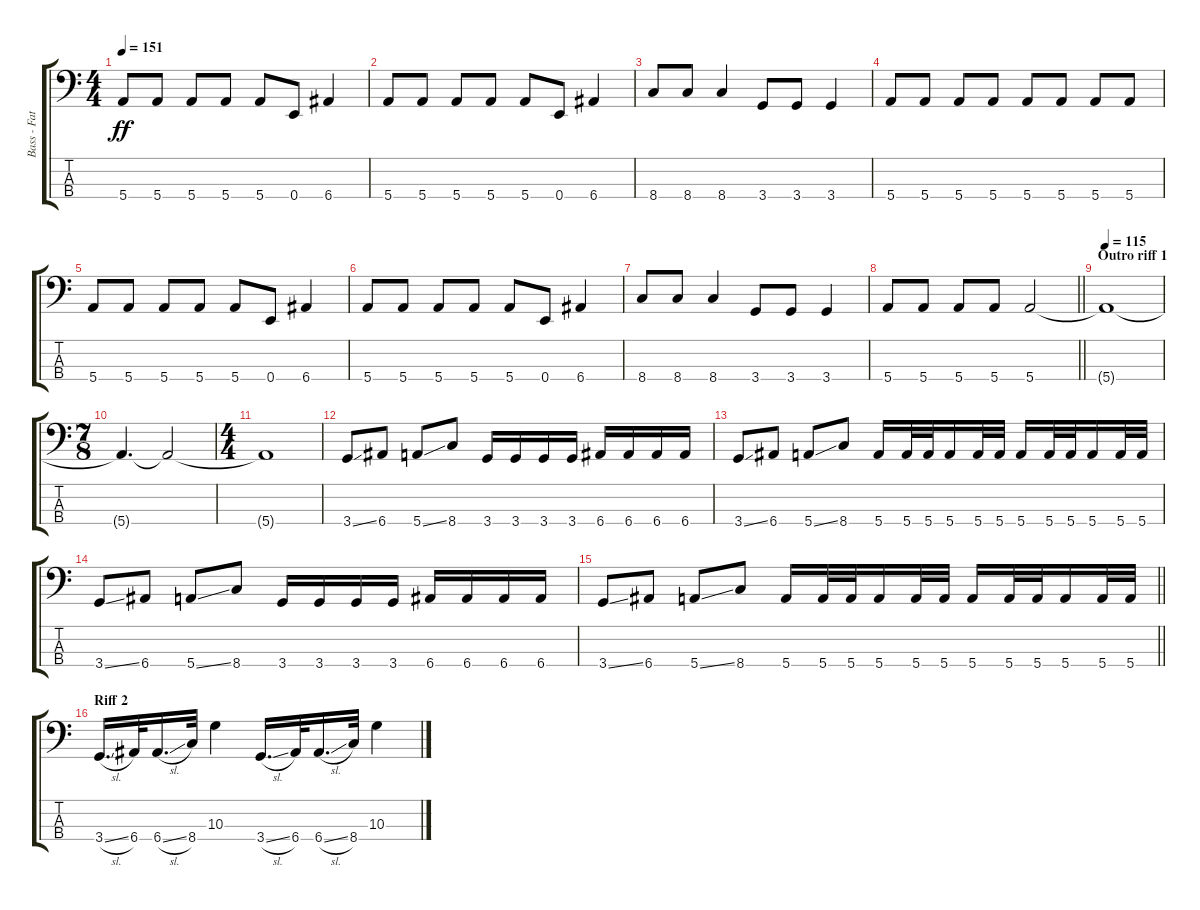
\track ("Bass - Fat Mike" "Bass - Fat") {instrument synthbass2}
\staff {score tabs}
\tuning (G2 D2 A1 E1) {hide}
\ts (4 4)
\tempo 151
\clef f4
\ks c
5.4.8{dy ff} 5.4.8 5.4.8 5.4.8 5.4.8 0.4.8 6.4.4 |
5.4.8 5.4.8 5.4.8 5.4.8 5.4.8 0.4.8 6.4.4 |
8.4.8 8.4.8 8.4.4 3.4.8 3.4.8 3.4.4 |
5.4.8 5.4.8 5.4.8 5.4.8 5.4.8 5.4.8 5.4.8 5.4.8 |
5.4.8 5.4.8 5.4.8 5.4.8 5.4.8 0.4.8 6.4.4 |
5.4.8 5.4.8 5.4.8 5.4.8 5.4.8 0.4.8 6.4.4 |
8.4.8 8.4.8 8.4.4 3.4.8 3.4.8 3.4.4 |
\barLineRight lightlight
5.4.8 5.4.8 5.4.8 5.4.8 5.4.2 |
\section ("" "Outro riff 1")
\tempo 115
5.4{t}.1 |
\ts (7 8)
5.4{t}.4{d} 5.4{t}.2 |
\ts (4 4)
5.4{t}.1 |
3.4{ss}.8{instrument electricbasspick} 6.4.8 5.4{ss}.8 8.4.8 3.4.16 3.4.16 3.4.16 3.4.16 6.4.16 6.4.16 6.4.16 6.4.16 |
3.4{ss}.8 6.4.8 5.4{ss}.8 8.4.8 5.4.16 5.4.32 5.4.32 5.4.16 5.4.32 5.4.32 5.4.16 5.4.32 5.4.32 5.4.16 5.4.32 5.4.32 |
3.4{ss}.8 6.4.8 5.4{ss}.8 8.4.8 3.4.16 3.4.16 3.4.16 3.4.16 6.4.16 6.4.16 6.4.16 6.4.16 |
\barLineRight lightlight
3.4{ss}.8 6.4.8 5.4{ss}.8 8.4.8 5.4.16 5.4.32 5.4.32 5.4.16 5.4.32 5.4.32 5.4.16 5.4.32 5.4.32 5.4.16 5.4.32 5.4.32 |
\section ("" "Riff 2")
3.4{sl}.16{d} 6.4.32 6.4{sl}.16{d} 8.4.32 10.3.4 3.4{sl}.16{d} 6.4.32 6.4{sl}.16{d} 8.4.32 10.3.4
